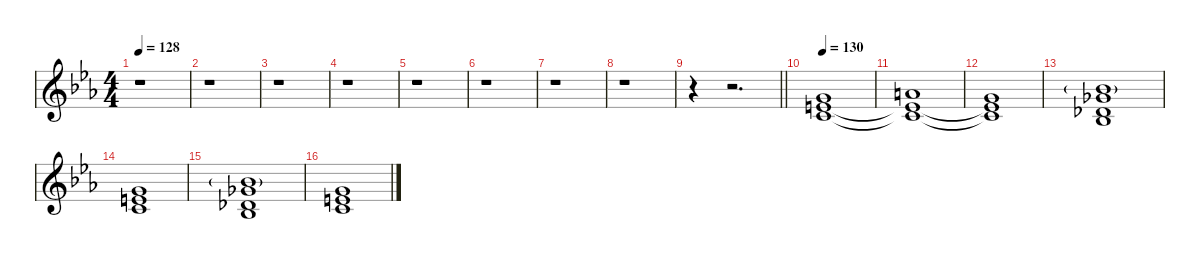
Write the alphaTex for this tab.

\defaultSystemsLayout 4
\hideDynamics
\bracketExtendMode nobrackets
\singleTrackTrackNamePolicy hidden
\multiTrackTrackNamePolicy hidden
\firstSystemTrackNameMode fullname
\otherSystemsTrackNameOrientation horizontal
\track ("Synth" "vln.") {instrument stringensemble1}
\staff {score}
\tuning (E4 C4 G3 C3 G2 C2)
\ts (4 4)
\tempo 128
\clef g2
\ks cminor
r.1{dy f beam Down} |
r.1{beam Down} |
r.1{beam Down} |
r.1{beam Down} |
r.1{beam Down} |
r.1{beam Down} |
r.1{beam Down} |
r.1{beam Down} |
\barLineRight lightlight
r.4{beam Down} r.2{d beam Down} |
\tempo 130
(3.1{acc forcenatural} 4.2{acc forcenatural} 5.3{acc forcenatural}).1{beam Up} |
(5.1{acc forcenatural} 4.2{t acc forcenatural} 5.3{t acc forcenatural}).1{beam Up} |
(3.1{acc forcenatural} 4.2{t acc forcenatural} 5.3{t acc forcenatural}).1{beam Up} |
(6.1{g acc b} 6.2{acc b} 6.3{acc b} 10.4{acc b}).1{beam Up} |
(0.1{acc forcenatural} 7.2{acc forcenatural} 5.3{acc forcenatural}).1{beam Up} |
(6.1{g acc b} 6.2{acc b} 6.3{acc b} 10.4{acc b}).1{beam Up} |
(0.1{acc forcenatural} 7.2{acc forcenatural} 5.3{acc forcenatural}).1{beam Up}
